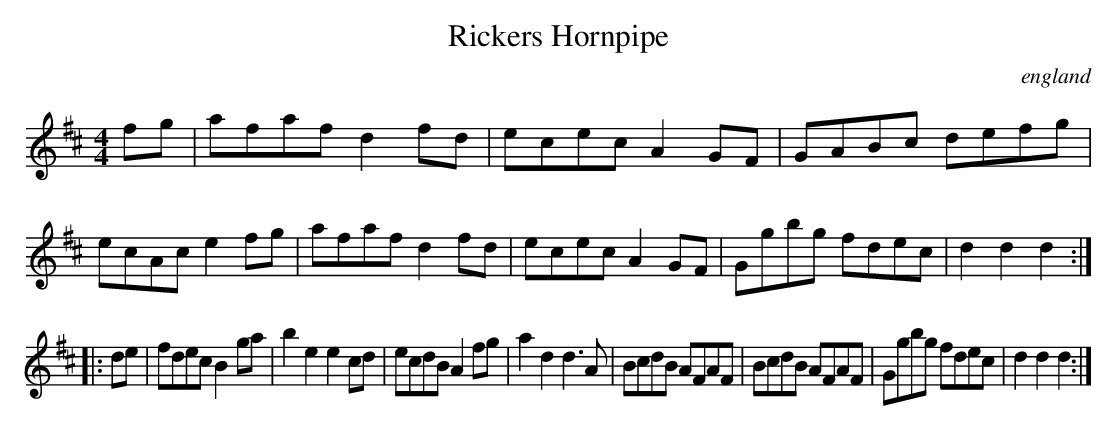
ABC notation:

X:1
T:Rickers Hornpipe
O:england
M:4/4
L:1/8
K:D
fg |\
afaf d2fd | ecec A2GF | GABc defg | ecAc e2fg |\
afaf d2fd | ecec A2GF | Ggbg fdec | d2d2 d2:|
|:de |\
fdec B2ga | b2e2 e2cd | ecdB A2fg | a2d2 d3A |\
BcdB AFAF | BcdB AFAF | Ggbg fdec | d2d2 d2:|
